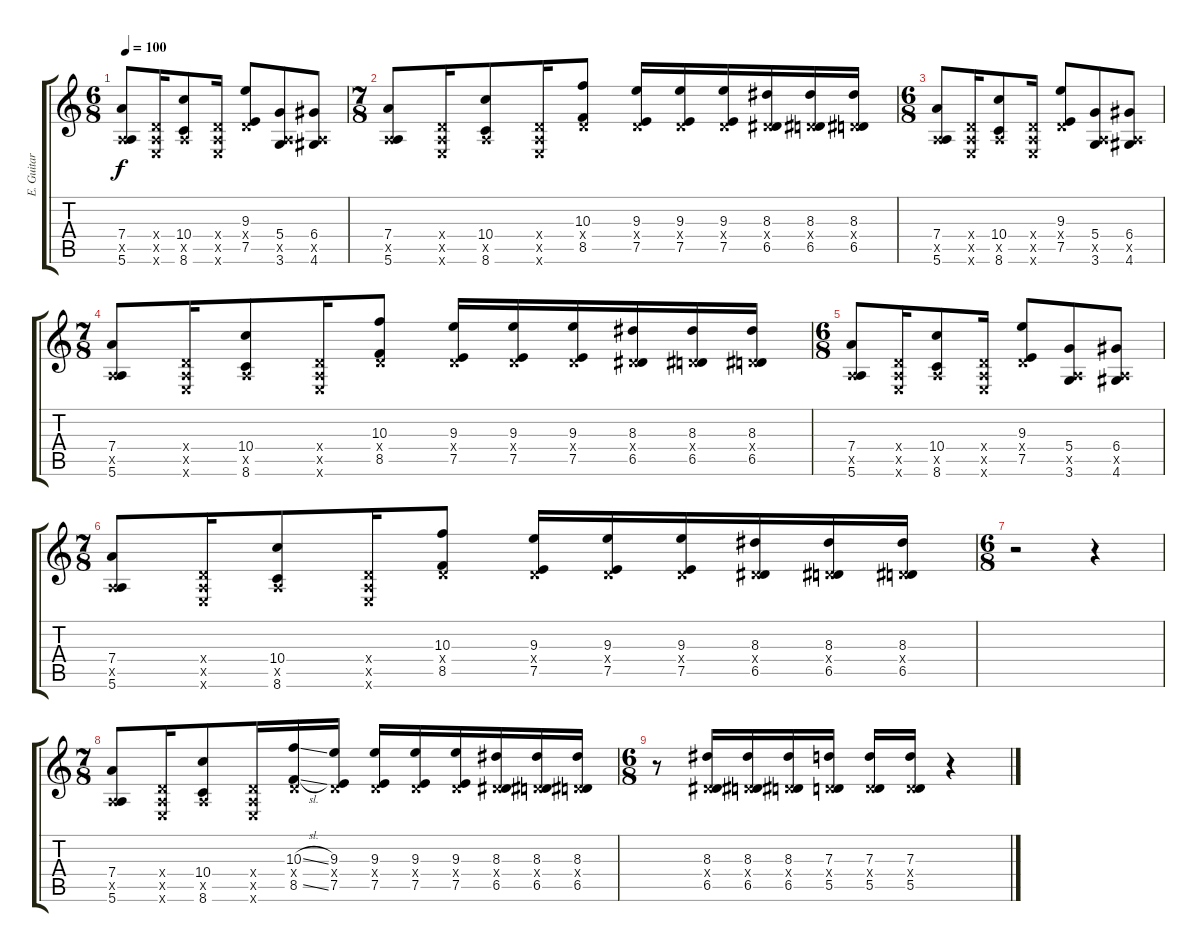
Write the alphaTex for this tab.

\track ("E. Guitar II" "E. Guitar ") {instrument overdrivenguitar}
\staff {score tabs}
\tuning (E4 B3 G3 D3 A2 E2) {hide}
\ts (6 8)
\tempo 100
\clef g2
\ks c
(7.4 0.5{x} 5.6).8{dy f} (0.4{x} 0.5{x} 0.6{x}).16 (10.4 0.5{x} 8.6).8 (0.4{x} 0.5{x} 0.6{x}).16 (9.3 0.4{x} 7.5).8 (5.4 0.5{x} 3.6).8 (6.4 0.5{x} 4.6).8 |
\ts (7 8)
(7.4 0.5{x} 5.6).8 (0.4{x} 0.5{x} 0.6{x}).16 (10.4 0.5{x} 8.6).8 (0.4{x} 0.5{x} 0.6{x}).16 (10.3 0.4{x} 8.5).8 (9.3 0.4{x} 7.5).16 (9.3 0.4{x} 7.5).16 (9.3 0.4{x} 7.5).16 (8.3 0.4{x} 6.5).16 (8.3 0.4{x} 6.5).16 (8.3 0.4{x} 6.5).16 |
\ts (6 8)
(7.4 0.5{x} 5.6).8 (0.4{x} 0.5{x} 0.6{x}).16 (10.4 0.5{x} 8.6).8 (0.4{x} 0.5{x} 0.6{x}).16 (9.3 0.4{x} 7.5).8 (5.4 0.5{x} 3.6).8 (6.4 0.5{x} 4.6).8 |
\ts (7 8)
(7.4 0.5{x} 5.6).8 (0.4{x} 0.5{x} 0.6{x}).16 (10.4 0.5{x} 8.6).8 (0.4{x} 0.5{x} 0.6{x}).16 (10.3 0.4{x} 8.5).8 (9.3 0.4{x} 7.5).16 (9.3 0.4{x} 7.5).16 (9.3 0.4{x} 7.5).16 (8.3 0.4{x} 6.5).16 (8.3 0.4{x} 6.5).16 (8.3 0.4{x} 6.5).16 |
\ts (6 8)
(7.4 0.5{x} 5.6).8 (0.4{x} 0.5{x} 0.6{x}).16 (10.4 0.5{x} 8.6).8 (0.4{x} 0.5{x} 0.6{x}).16 (9.3 0.4{x} 7.5).8 (5.4 0.5{x} 3.6).8 (6.4 0.5{x} 4.6).8 |
\ts (7 8)
(7.4 0.5{x} 5.6).8 (0.4{x} 0.5{x} 0.6{x}).16 (10.4 0.5{x} 8.6).8 (0.4{x} 0.5{x} 0.6{x}).16 (10.3 0.4{x} 8.5).8 (9.3 0.4{x} 7.5).16 (9.3 0.4{x} 7.5).16 (9.3 0.4{x} 7.5).16 (8.3 0.4{x} 6.5).16 (8.3 0.4{x} 6.5).16 (8.3 0.4{x} 6.5).16 |
\ts (6 8)
r.2 r.4 |
\ts (7 8)
(7.4 0.5{x} 5.6).8 (0.4{x} 0.5{x} 0.6{x}).16 (10.4 0.5{x} 8.6).8 (0.4{x} 0.5{x} 0.6{x}).16 (10.3{sl} 0.4{x} 8.5{sl}).16 (9.3 0.4{x} 7.5).16 (9.3 0.4{x} 7.5).16 (9.3 0.4{x} 7.5).16 (9.3 0.4{x} 7.5).16 (8.3 0.4{x} 6.5).16 (8.3 0.4{x} 6.5).16 (8.3 0.4{x} 6.5).16 |
\ts (6 8)
r.8 (8.3 0.4{x} 6.5).16 (8.3 0.4{x} 6.5).16 (8.3 0.4{x} 6.5).16 (7.3 0.4{x} 5.5).16 (7.3 0.4{x} 5.5).16 (7.3 0.4{x} 5.5).16 r.4
